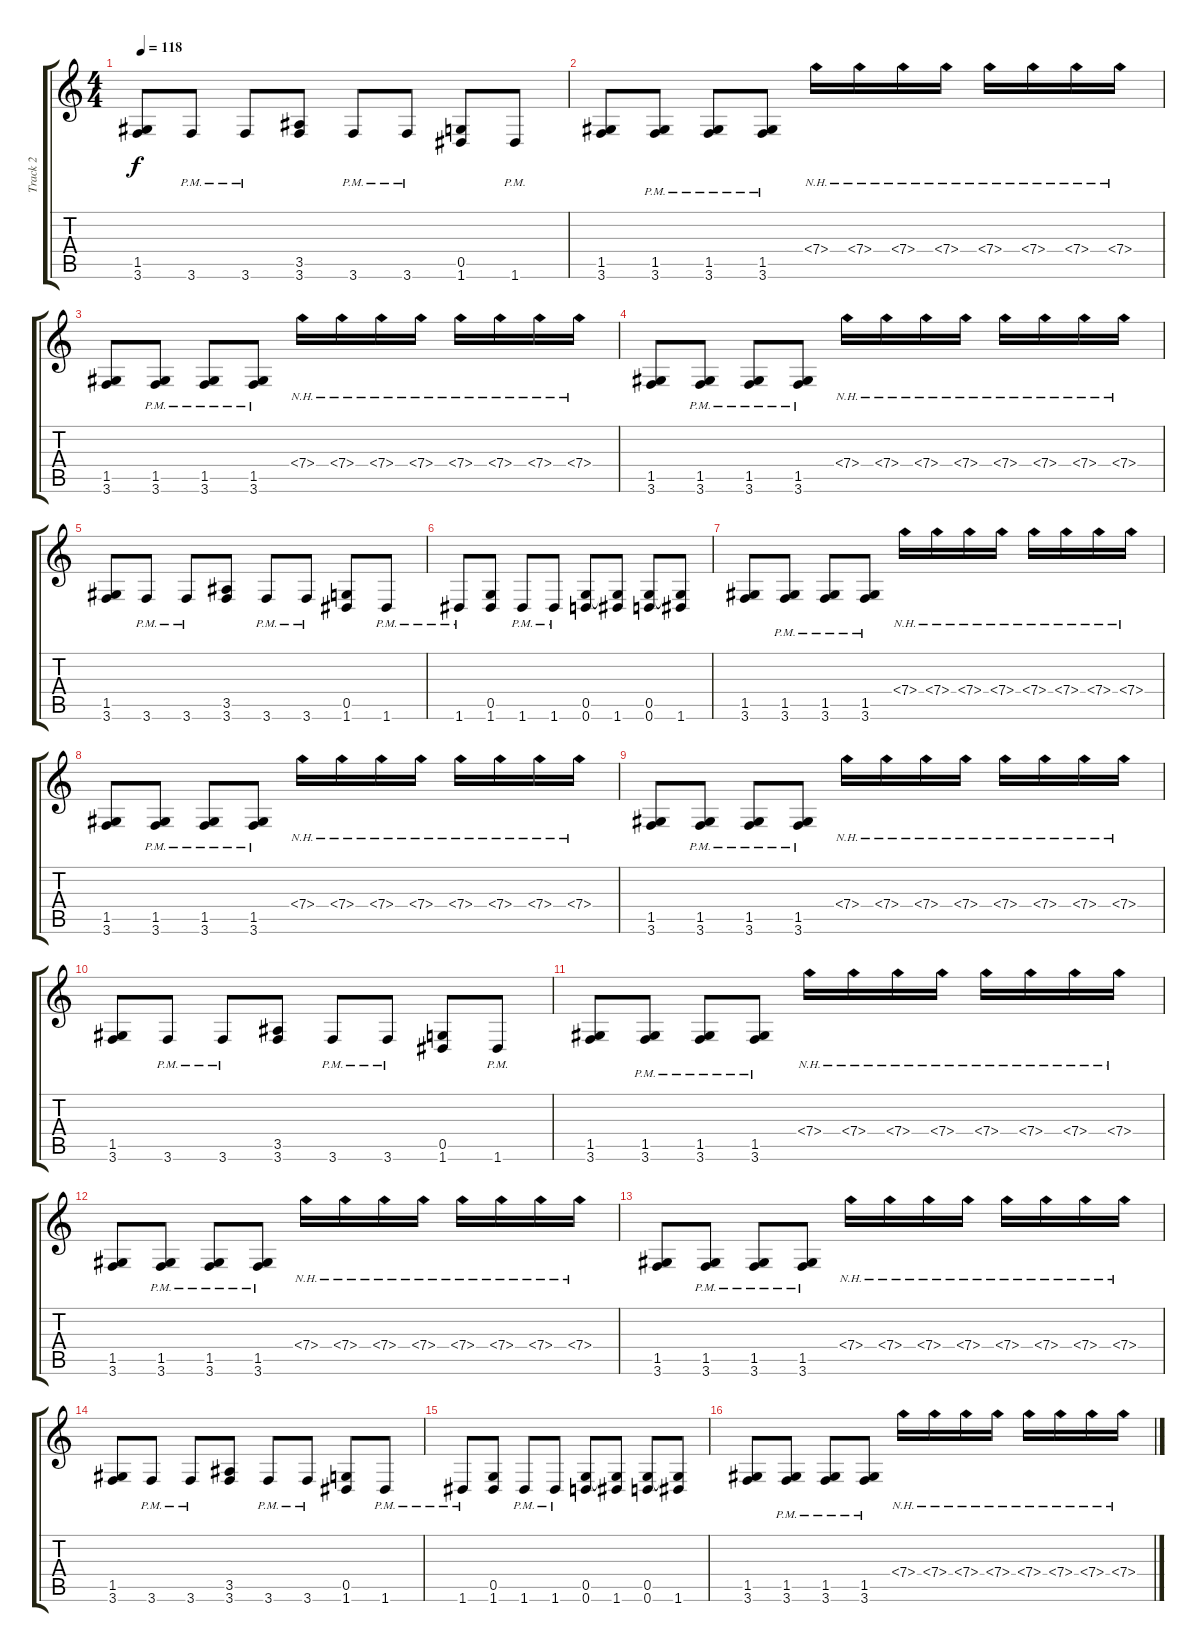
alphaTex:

\track ("Track 2" "Track 2") {instrument overdrivenguitar}
\staff {score tabs}
\tuning (D4 A3 F3 C3 G2 D2) {hide}
\ts (4 4)
\tempo 118
\clef g2
\ks c
(1.5 3.6).8{dy f} 3.6{pm}.8 3.6{pm}.8 (3.5 3.6).8 3.6{pm}.8 3.6{pm}.8 (0.5 1.6).8 1.6{pm}.8 |
(1.5 3.6).8 (1.5{pm} 3.6{pm}).8 (1.5{pm} 3.6{pm}).8 (1.5{pm} 3.6{pm}).8 7.4{nh}.16 7.4{nh}.16 7.4{nh}.16 7.4{nh}.16 7.4{nh}.16 7.4{nh}.16 7.4{nh}.16 7.4{nh}.16 |
(1.5 3.6).8 (1.5{pm} 3.6{pm}).8 (1.5{pm} 3.6{pm}).8 (1.5{pm} 3.6{pm}).8 7.4{nh}.16 7.4{nh}.16 7.4{nh}.16 7.4{nh}.16 7.4{nh}.16 7.4{nh}.16 7.4{nh}.16 7.4{nh}.16 |
(1.5 3.6).8 (1.5{pm} 3.6{pm}).8 (1.5{pm} 3.6{pm}).8 (1.5{pm} 3.6{pm}).8 7.4{nh}.16 7.4{nh}.16 7.4{nh}.16 7.4{nh}.16 7.4{nh}.16 7.4{nh}.16 7.4{nh}.16 7.4{nh}.16 |
(1.5 3.6).8 3.6{pm}.8 3.6{pm}.8 (3.5 3.6).8 3.6{pm}.8 3.6{pm}.8 (0.5 1.6).8 1.6{pm}.8 |
1.6{pm}.8 (0.5 1.6).8 1.6{pm}.8 1.6{pm}.8 (0.5 0.6).8 (0.5{t} 1.6).8 (0.5 0.6).8 (0.5{t} 1.6).8 |
(1.5 3.6).8 (1.5{pm} 3.6{pm}).8 (1.5{pm} 3.6{pm}).8 (1.5{pm} 3.6{pm}).8 7.4{nh}.16 7.4{nh}.16 7.4{nh}.16 7.4{nh}.16 7.4{nh}.16 7.4{nh}.16 7.4{nh}.16 7.4{nh}.16 |
(1.5 3.6).8 (1.5{pm} 3.6{pm}).8 (1.5{pm} 3.6{pm}).8 (1.5{pm} 3.6{pm}).8 7.4{nh}.16 7.4{nh}.16 7.4{nh}.16 7.4{nh}.16 7.4{nh}.16 7.4{nh}.16 7.4{nh}.16 7.4{nh}.16 |
(1.5 3.6).8 (1.5{pm} 3.6{pm}).8 (1.5{pm} 3.6{pm}).8 (1.5{pm} 3.6{pm}).8 7.4{nh}.16 7.4{nh}.16 7.4{nh}.16 7.4{nh}.16 7.4{nh}.16 7.4{nh}.16 7.4{nh}.16 7.4{nh}.16 |
(1.5 3.6).8 3.6{pm}.8 3.6{pm}.8 (3.5 3.6).8 3.6{pm}.8 3.6{pm}.8 (0.5 1.6).8 1.6{pm}.8 |
(1.5 3.6).8 (1.5{pm} 3.6{pm}).8 (1.5{pm} 3.6{pm}).8 (1.5{pm} 3.6{pm}).8 7.4{nh}.16 7.4{nh}.16 7.4{nh}.16 7.4{nh}.16 7.4{nh}.16 7.4{nh}.16 7.4{nh}.16 7.4{nh}.16 |
(1.5 3.6).8 (1.5{pm} 3.6{pm}).8 (1.5{pm} 3.6{pm}).8 (1.5{pm} 3.6{pm}).8 7.4{nh}.16 7.4{nh}.16 7.4{nh}.16 7.4{nh}.16 7.4{nh}.16 7.4{nh}.16 7.4{nh}.16 7.4{nh}.16 |
(1.5 3.6).8 (1.5{pm} 3.6{pm}).8 (1.5{pm} 3.6{pm}).8 (1.5{pm} 3.6{pm}).8 7.4{nh}.16 7.4{nh}.16 7.4{nh}.16 7.4{nh}.16 7.4{nh}.16 7.4{nh}.16 7.4{nh}.16 7.4{nh}.16 |
(1.5 3.6).8 3.6{pm}.8 3.6{pm}.8 (3.5 3.6).8 3.6{pm}.8 3.6{pm}.8 (0.5 1.6).8 1.6{pm}.8 |
1.6{pm}.8 (0.5 1.6).8 1.6{pm}.8 1.6{pm}.8 (0.5 0.6).8 (0.5{t} 1.6).8 (0.5 0.6).8 (0.5{t} 1.6).8 |
(1.5 3.6).8 (1.5{pm} 3.6{pm}).8 (1.5{pm} 3.6{pm}).8 (1.5{pm} 3.6{pm}).8 7.4{nh}.16 7.4{nh}.16 7.4{nh}.16 7.4{nh}.16 7.4{nh}.16 7.4{nh}.16 7.4{nh}.16 7.4{nh}.16
